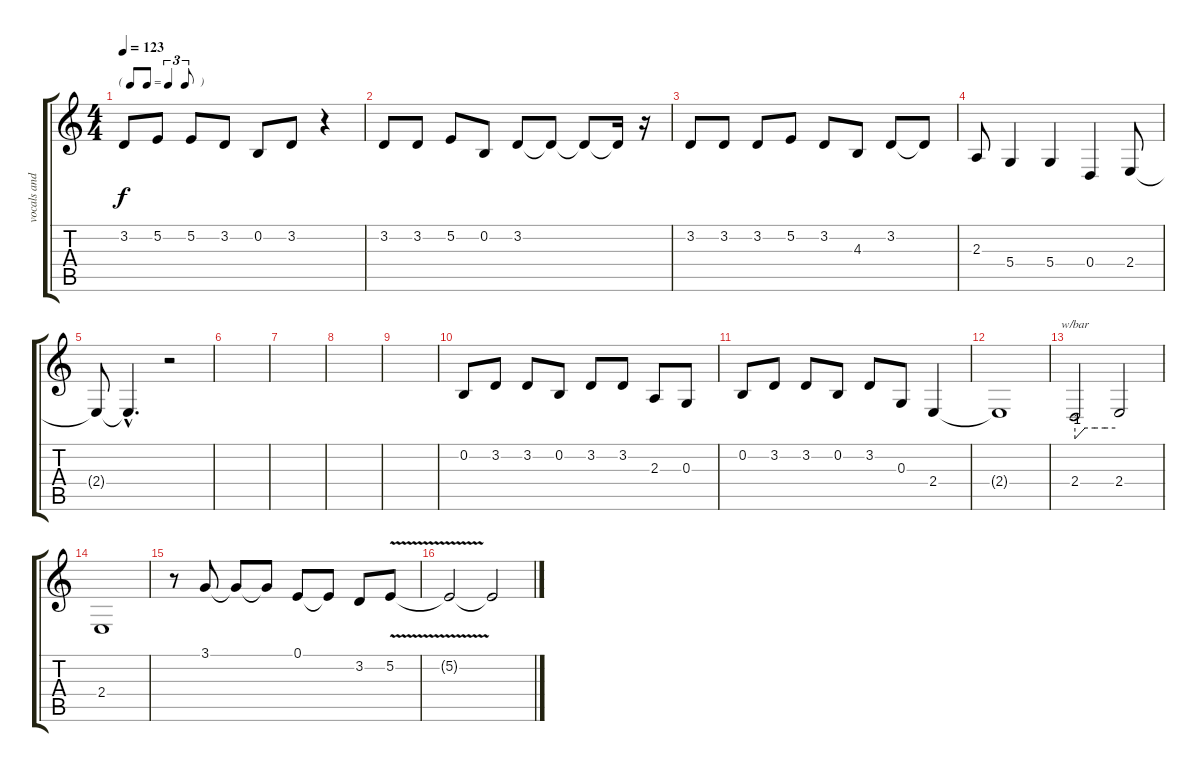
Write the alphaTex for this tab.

\track ("vocals and harmonica solo" "vocals and") {instrument lead2sawtooth}
\staff {score tabs}
\tuning (E4 B3 G3 D3 A2 E2) {hide}
\ts (4 4)
\tf triplet8th
\tempo 123
\clef g2
\ks c
3.2.8{dy f volume 7} 5.2.8 5.2.8 3.2.8 0.2.8 3.2.8 r.4 |
3.2.8 3.2.8 5.2.8 0.2.8 3.2.8 3.2{t}.8 3.2{t}.8 3.2{t}.16 r.16 |
3.2.8 3.2.8 3.2.8 5.2.8 3.2.8 4.3.8 3.2.8 3.2{t}.8 |
2.3.8 5.4.4 5.4.4 0.4.4 2.4.8 |
2.4{t}.8 2.4{hac t}.4{d} r.2 |
|
|
|
|
0.2.8 3.2.8 3.2.8 0.2.8 3.2.8 3.2.8 2.3.8 0.3.8 |
0.2.8 3.2.8 3.2.8 0.2.8 3.2.8 0.3.8 2.4.4{volume 3} |
2.4{t}.1 |
2.4.2{tbe (custom default 0 -4 15 0 30 0 45 0 60 0) volume 7} 2.4.2 |
2.4.1 |
r.8 3.1.8 3.1{t}.8 3.1{t}.8 0.1.8 0.1{t}.8 3.2.8 5.2{v}.8 |
5.2{t}.2 5.2{t}.2
